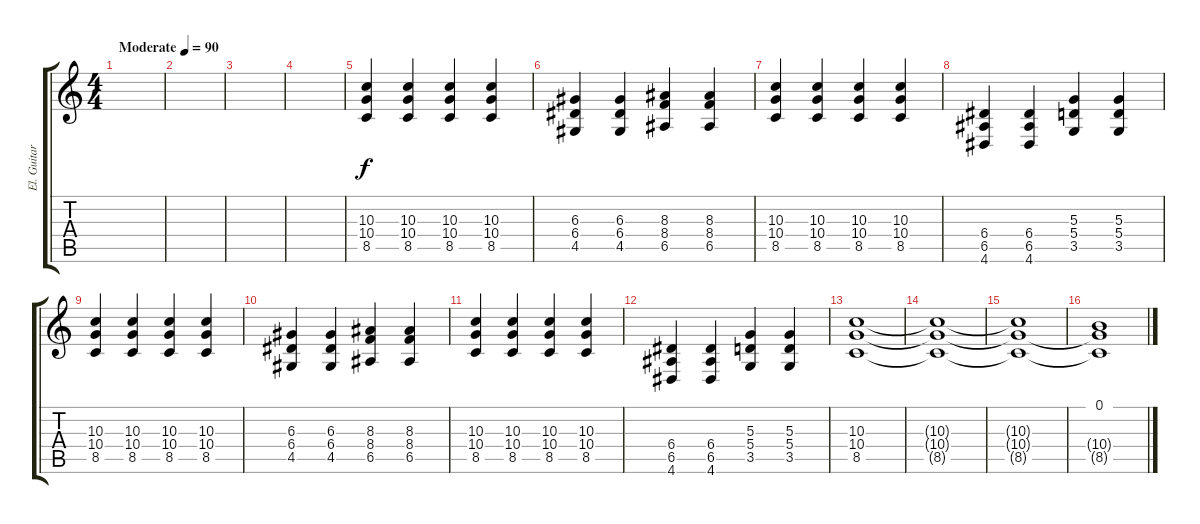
\track ("El. Guitar (Ivo)" "El. Guitar") {instrument distortionguitar}
\staff {score tabs}
\tuning (B3 Gb3 D3 A2 E2 B1) {hide}
\ts (4 4)
\tempo (90 "Moderate")
\clef g2
\ks c
|
|
|
|
(10.3 10.4 8.5).4 (10.3 10.4 8.5).4 (10.3 10.4 8.5).4 (10.3 10.4 8.5).4 |
(6.3 6.4 4.5).4 (6.3 6.4 4.5).4 (8.3 8.4 6.5).4 (8.3 8.4 6.5).4 |
(10.3 10.4 8.5).4 (10.3 10.4 8.5).4 (10.3 10.4 8.5).4 (10.3 10.4 8.5).4 |
(6.4 6.5 4.6).4 (6.4 6.5 4.6).4 (5.3 5.4 3.5).4 (5.3 5.4 3.5).4 |
(10.3 10.4 8.5).4 (10.3 10.4 8.5).4 (10.3 10.4 8.5).4 (10.3 10.4 8.5).4 |
(6.3 6.4 4.5).4 (6.3 6.4 4.5).4 (8.3 8.4 6.5).4 (8.3 8.4 6.5).4 |
(10.3 10.4 8.5).4 (10.3 10.4 8.5).4 (10.3 10.4 8.5).4 (10.3 10.4 8.5).4 |
(6.4 6.5 4.6).4 (6.4 6.5 4.6).4 (5.3 5.4 3.5).4 (5.3 5.4 3.5).4 |
(10.3 10.4 8.5).1 |
(10.3{t} 10.4{t} 8.5{t}).1{dy f} |
(10.3{t} 10.4{t} 8.5{t}).1 |
(0.1 10.4{t} 8.5{t}).1
